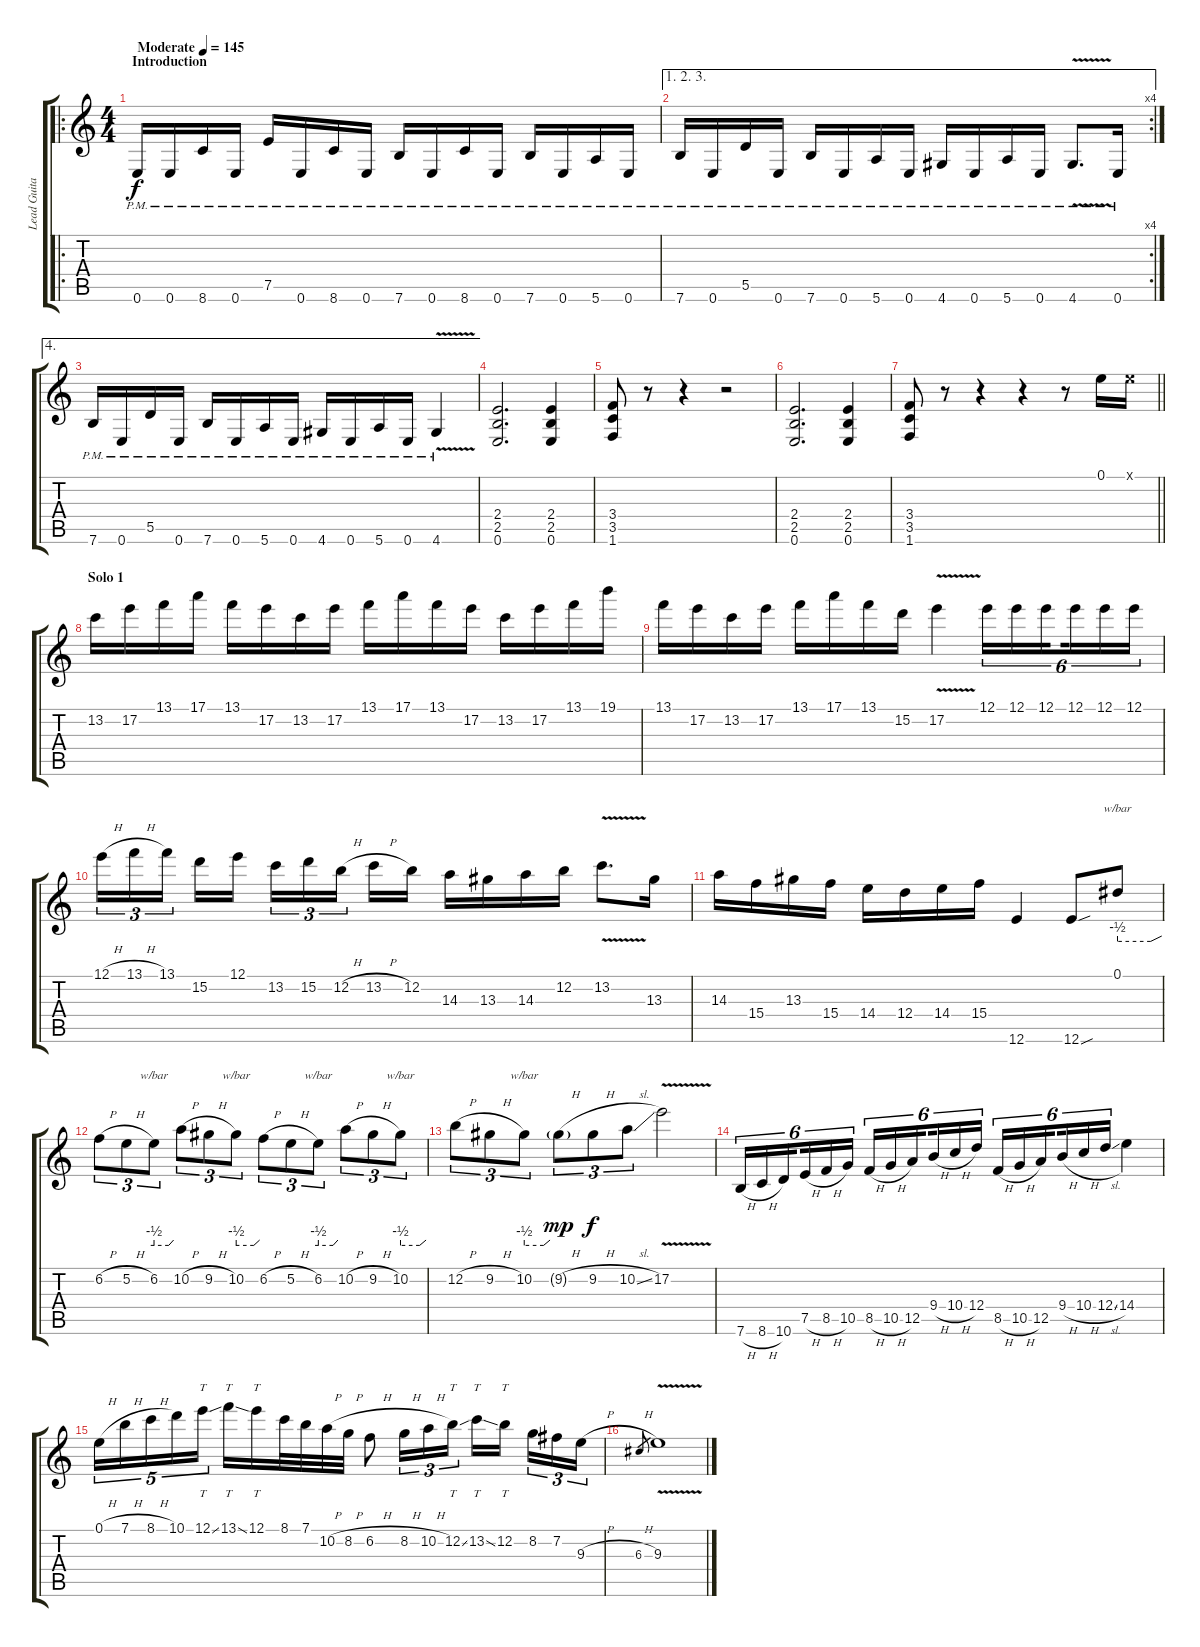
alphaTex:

\track ("Lead Guitar" "Lead Guita") {instrument distortionguitar}
\staff {score tabs}
\tuning (E4 B3 G3 D3 A2 E2) {hide}
\ro
\ts (4 4)
\section ("" "Introduction")
\tempo (145 "Moderate")
\clef g2
\ks c
0.6{pm}.16{dy f instrument distortionguitar} 0.6{pm}.16 8.6{pm}.16 0.6{pm}.16 7.5{pm}.16 0.6{pm}.16 8.6{pm}.16 0.6{pm}.16 7.6{pm}.16 0.6{pm}.16 8.6{pm}.16 0.6{pm}.16 7.6{pm}.16 0.6{pm}.16 5.6{pm}.16 0.6{pm}.16 |
\ae (1 2 3)
\rc 4
7.6{pm}.16 0.6{pm}.16 5.5{pm}.16 0.6{pm}.16 7.6{pm}.16 0.6{pm}.16 5.6{pm}.16 0.6{pm}.16 4.6{pm}.16 0.6{pm}.16 5.6{pm}.16 0.6{pm}.16 4.6{v pm}.8{d} 0.6{pm}.16 |
\ae 4
7.6{pm}.16 0.6{pm}.16 5.5{pm}.16 0.6{pm}.16 7.6{pm}.16 0.6{pm}.16 5.6{pm}.16 0.6{pm}.16 4.6{pm}.16 0.6{pm}.16 5.6{pm}.16 0.6{pm}.16 4.6{v pm}.4 |
(2.4 2.5 0.6).2{d} (2.4 2.5 0.6).4 |
(3.4 3.5 1.6).8 r.8 r.4 r.2 |
(2.4 2.5 0.6).2{d} (2.4 2.5 0.6).4 |
\barLineRight lightlight
(3.4 3.5 1.6).8 r.8 r.4 r.4 r.8 0.1.16 0.1{x}.16 |
\section ("" "Solo 1")
13.2.16 17.2.16 13.1.16 17.1.16 13.1.16 17.2.16 13.2.16 17.2.16 13.1.16 17.1.16 13.1.16 17.2.16 13.2.16 17.2.16 13.1.16 19.1.16 |
13.1.16 17.2.16 13.2.16 17.2.16 13.1.16 17.1.16 13.1.16 15.2.16 17.2{v}.4 12.1.16{tu (6 4)} 12.1.16{tu (6 4)} 12.1.16{tu (6 4) beam splitsecondary} 12.1.16{tu (6 4)} 12.1.16{tu (6 4)} 12.1.16{tu (6 4)} |
12.1{h}.16{tu (3 2)} 13.1{h}.16{tu (3 2)} 13.1.16{tu (3 2) beam splitsecondary} 15.2.16 12.1.16 13.2.16{tu (3 2)} 15.2.16{tu (3 2)} 12.2{h}.16{tu (3 2) beam splitsecondary} 13.2{h}.16 12.2.16 14.3.16 13.3.16 14.3.16 12.2.16 13.2{v}.8{d} 13.3.16 |
14.3.16 15.4.16 13.3.16 15.4.16 14.4.16 12.4.16 14.4.16 15.4.16 12.6.4 12.6{sou}.8 0.1.8{tbe (custom default 0 -2 45 -2 60 0)} |
6.2{h}.8{tu (3 2)} 5.2{h}.8{tu (3 2)} 6.2.8{tu (3 2) tbe (custom default 0 -2 45 -2 60 0)} 10.2{h}.8{tu (3 2)} 9.2{h}.8{tu (3 2)} 10.2.8{tu (3 2) tbe (custom default 0 -2 45 -2 60 0)} 6.2{h}.8{tu (3 2)} 5.2{h}.8{tu (3 2)} 6.2.8{tu (3 2) tbe (custom default 0 -2 45 -2 60 0)} 10.2{h}.8{tu (3 2)} 9.2{h}.8{tu (3 2)} 10.2.8{tu (3 2) tbe (custom default 0 -2 45 -2 60 0)} |
12.2{h}.8{tu (3 2)} 9.2{h}.8{tu (3 2)} 10.2.8{tu (3 2) tbe (custom default 0 -2 45 -2 60 0)} 9.2{h g}.8{tu (3 2) dy mp} 9.2{h}.8{tu (3 2) dy f} 10.2{sl}.8{tu (3 2)} 17.2{v}.2 |
7.6{h}.16{tu (6 4)} 8.6{h}.16{tu (6 4)} 10.6.16{tu (6 4) beam splitsecondary} 7.5{h}.16{tu (6 4)} 8.5{h}.16{tu (6 4)} 10.5.16{tu (6 4)} 8.5{h}.16{tu (6 4)} 10.5{h}.16{tu (6 4)} 12.5.16{tu (6 4) beam splitsecondary} 9.4{h}.16{tu (6 4)} 10.4{h}.16{tu (6 4)} 12.4.16{tu (6 4)} 8.5{h}.16{tu (6 4)} 10.5{h}.16{tu (6 4)} 12.5.16{tu (6 4) beam splitsecondary} 9.4{h}.16{tu (6 4)} 10.4{h}.16{tu (6 4)} 12.4{sl}.16{tu (6 4)} 14.4.4 |
0.1{h}.16{tu (5 4)} 7.1{h}.16{tu (5 4)} 8.1{h}.16{tu (5 4)} 10.1.16{tu (5 4)} 12.1{ss}.16{tt tu (5 4)} 13.1{ss}.16{tt} 12.1.16{tt} 8.1.32 7.1.32 10.2{h}.32 8.2{h}.32 6.2{h}.8 8.2{h}.16{tu (3 2)} 10.2{h}.16{tu (3 2)} 12.2{ss}.16{tt tu (3 2)} 13.2{ss}.16{tt} 12.2.16{tt beam splitsecondary} 8.2.16{tu (3 2)} 7.2.16{tu (3 2)} 9.3{h}.16{tu (3 2)} |
6.3{h}.8{gr} 9.3{v}.1
